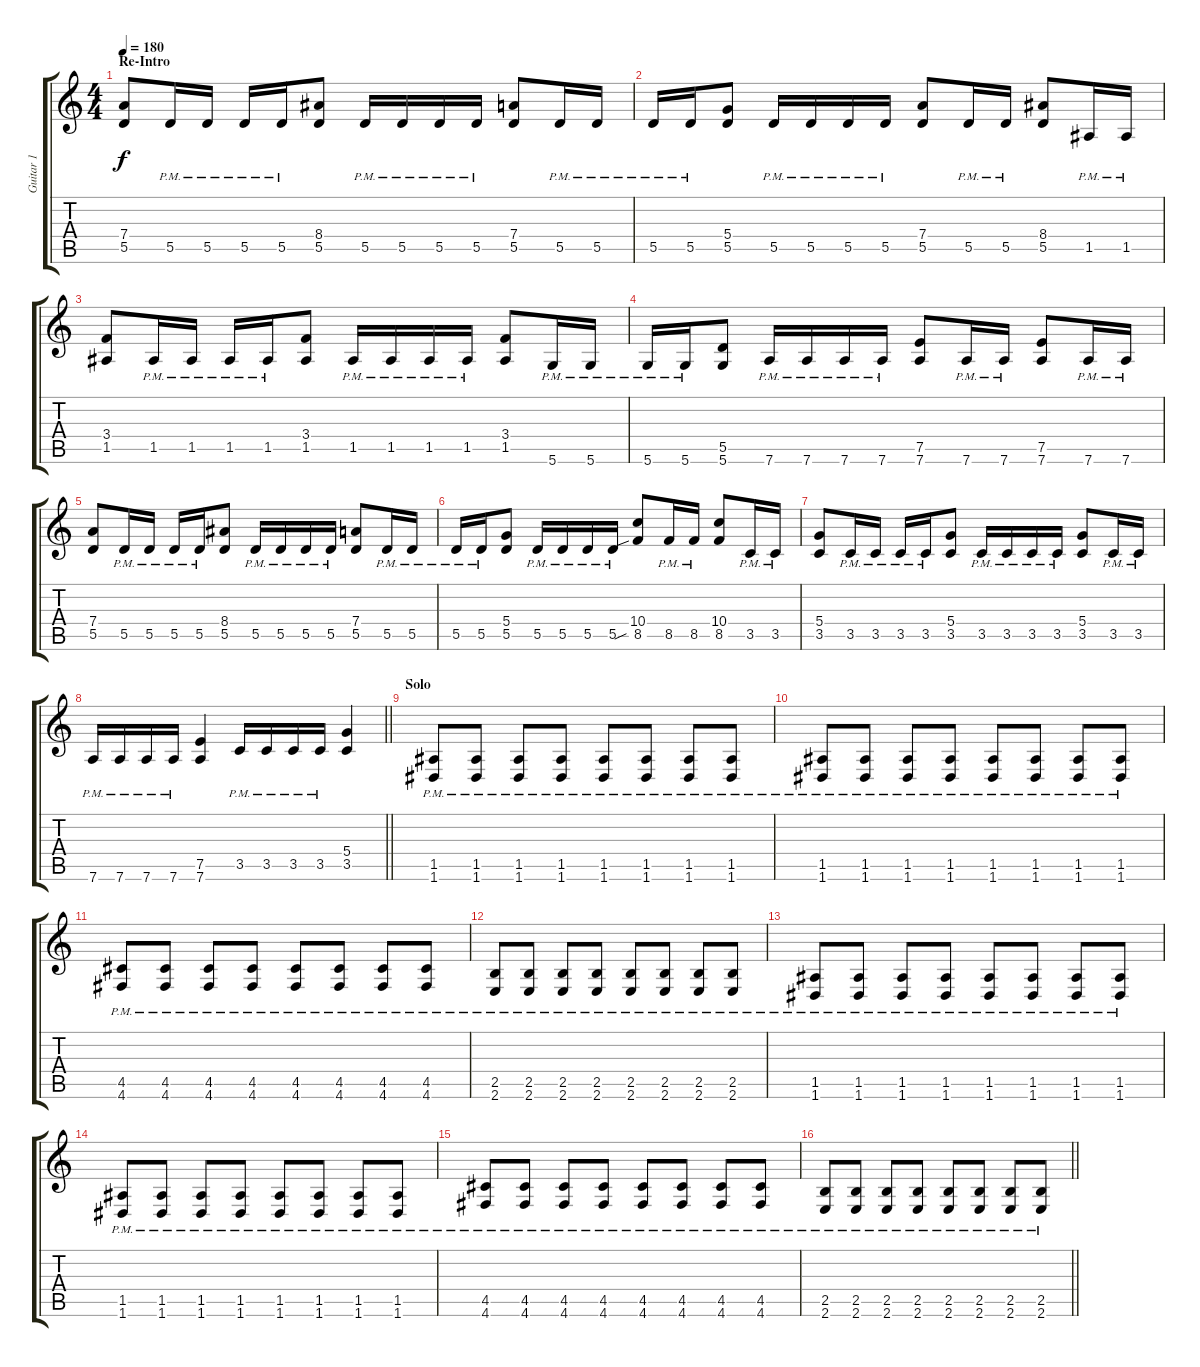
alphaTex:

\track ("Guitar 1" "Guitar 1") {instrument overdrivenguitar}
\staff {score tabs}
\tuning (E4 B3 G3 D3 A2 D2) {hide}
\ts (4 4)
\section ("" "Re-Intro")
\tempo 180
\clef g2
\ks c
(7.4 5.5).8{dy f} 5.5{pm}.16 5.5{pm}.16 5.5{pm}.16 5.5{pm}.16 (8.4 5.5).8 5.5{pm}.16 5.5{pm}.16 5.5{pm}.16 5.5{pm}.16 (7.4 5.5).8 5.5{pm}.16 5.5{pm}.16 |
5.5{pm}.16 5.5{pm}.16 (5.4 5.5).8 5.5{pm}.16 5.5{pm}.16 5.5{pm}.16 5.5{pm}.16 (7.4 5.5).8 5.5{pm}.16 5.5{pm}.16 (8.4 5.5).8 1.5{pm}.16 1.5{pm}.16 |
(3.4 1.5).8 1.5{pm}.16 1.5{pm}.16 1.5{pm}.16 1.5{pm}.16 (3.4 1.5).8 1.5{pm}.16 1.5{pm}.16 1.5{pm}.16 1.5{pm}.16 (3.4 1.5).8 5.6{pm}.16 5.6{pm}.16 |
5.6{pm}.16 5.6{pm}.16 (5.5 5.6).8 7.6{pm}.16 7.6{pm}.16 7.6{pm}.16 7.6{pm}.16 (7.5 7.6).8 7.6{pm}.16 7.6{pm}.16 (7.5 7.6).8 7.6{pm}.16 7.6{pm}.16 |
(7.4 5.5).8 5.5{pm}.16 5.5{pm}.16 5.5{pm}.16 5.5{pm}.16 (8.4 5.5).8 5.5{pm}.16 5.5{pm}.16 5.5{pm}.16 5.5{pm}.16 (7.4 5.5).8 5.5{pm}.16 5.5{pm}.16 |
5.5{pm}.16 5.5{pm}.16 (5.4 5.5).8 5.5{pm}.16 5.5{pm}.16 5.5{pm}.16 5.5{pm}.16 (10.4 8.5{sib}).8 8.5{pm}.16 8.5{pm}.16 (10.4 8.5).8 3.5{pm}.16 3.5{pm}.16 |
(5.4 3.5).8 3.5{pm}.16 3.5{pm}.16 3.5{pm}.16 3.5{pm}.16 (5.4 3.5).8 3.5{pm}.16 3.5{pm}.16 3.5{pm}.16 3.5{pm}.16 (5.4 3.5).8 3.5{pm}.16 3.5{pm}.16 |
\barLineRight lightlight
7.6{pm}.16 7.6{pm}.16 7.6{pm}.16 7.6{pm}.16 (7.5 7.6).4 3.5{pm}.16 3.5{pm}.16 3.5{pm}.16 3.5{pm}.16 (5.4 3.5).4 |
\section ("" "Solo")
(1.5{pm} 1.6{pm}).8 (1.5{pm} 1.6{pm}).8 (1.5{pm} 1.6{pm}).8 (1.5{pm} 1.6{pm}).8 (1.5{pm} 1.6{pm}).8 (1.5{pm} 1.6{pm}).8 (1.5{pm} 1.6{pm}).8 (1.5{pm} 1.6{pm}).8 |
(1.5{pm} 1.6{pm}).8 (1.5{pm} 1.6{pm}).8 (1.5{pm} 1.6{pm}).8 (1.5{pm} 1.6{pm}).8 (1.5{pm} 1.6{pm}).8 (1.5{pm} 1.6{pm}).8 (1.5{pm} 1.6{pm}).8 (1.5{pm} 1.6{pm}).8 |
(4.5{pm} 4.6{pm}).8 (4.5{pm} 4.6{pm}).8 (4.5{pm} 4.6{pm}).8 (4.5{pm} 4.6{pm}).8 (4.5{pm} 4.6{pm}).8 (4.5{pm} 4.6{pm}).8 (4.5{pm} 4.6{pm}).8 (4.5{pm} 4.6{pm}).8 |
(2.5{pm} 2.6{pm}).8 (2.5{pm} 2.6{pm}).8 (2.5{pm} 2.6{pm}).8 (2.5{pm} 2.6{pm}).8 (2.5{pm} 2.6{pm}).8 (2.5{pm} 2.6{pm}).8 (2.5{pm} 2.6{pm}).8 (2.5{pm} 2.6{pm}).8 |
(1.5{pm} 1.6{pm}).8 (1.5{pm} 1.6{pm}).8 (1.5{pm} 1.6{pm}).8 (1.5{pm} 1.6{pm}).8 (1.5{pm} 1.6{pm}).8 (1.5{pm} 1.6{pm}).8 (1.5{pm} 1.6{pm}).8 (1.5{pm} 1.6{pm}).8 |
(1.5{pm} 1.6{pm}).8 (1.5{pm} 1.6{pm}).8 (1.5{pm} 1.6{pm}).8 (1.5{pm} 1.6{pm}).8 (1.5{pm} 1.6{pm}).8 (1.5{pm} 1.6{pm}).8 (1.5{pm} 1.6{pm}).8 (1.5{pm} 1.6{pm}).8 |
(4.5{pm} 4.6{pm}).8 (4.5{pm} 4.6{pm}).8 (4.5{pm} 4.6{pm}).8 (4.5{pm} 4.6{pm}).8 (4.5{pm} 4.6{pm}).8 (4.5{pm} 4.6{pm}).8 (4.5{pm} 4.6{pm}).8 (4.5{pm} 4.6{pm}).8 |
\barLineRight lightlight
(2.5{pm} 2.6{pm}).8 (2.5{pm} 2.6{pm}).8 (2.5{pm} 2.6{pm}).8 (2.5{pm} 2.6{pm}).8 (2.5{pm} 2.6{pm}).8 (2.5{pm} 2.6{pm}).8 (2.5{pm} 2.6{pm}).8 (2.5{pm} 2.6{pm}).8
